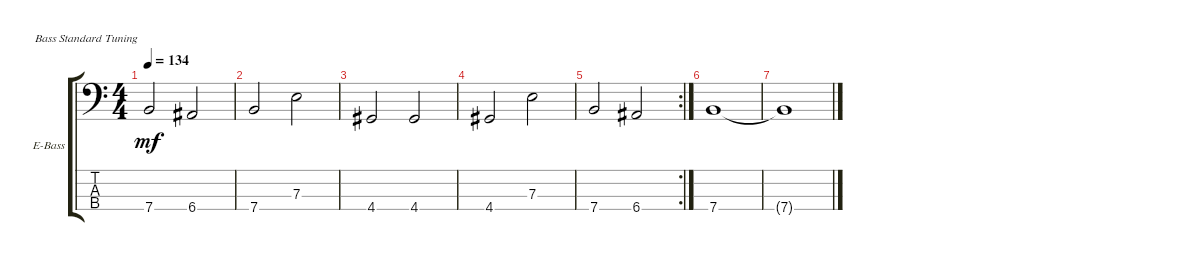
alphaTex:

\defaultSystemsLayout 4
\bracketExtendMode groupsimilarinstruments
\firstSystemTrackNameOrientation horizontal
\otherSystemsTrackNameOrientation horizontal
\track ("Electric Bass" "E-Bass") {instrument electricbassfinger}
\staff {score tabs}
\tuning (G2 D2 A1 E1)
\ts (4 4)
\tempo 134
\clef f4
\ks c
7.4.2{dy mf} 6.4.2 |
7.4.2 7.3.2 |
4.4.2 4.4.2 |
4.4.2 7.3.2 |
\rc 2
7.4.2 6.4.2 |
7.4.1 |
7.4{t}.1
